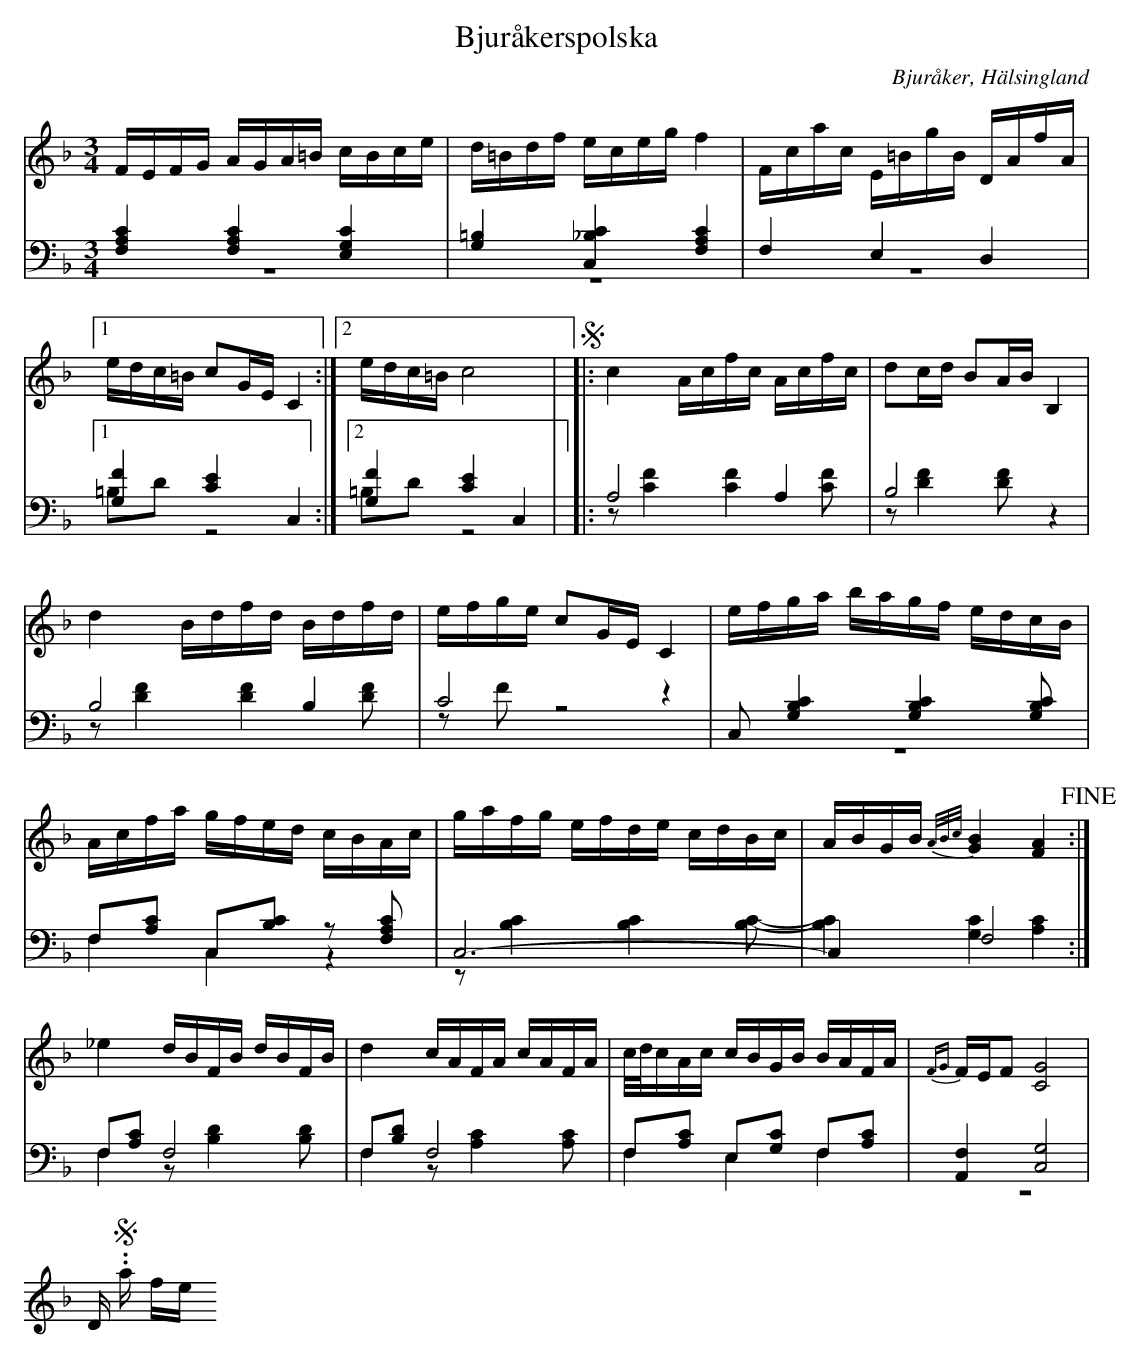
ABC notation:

X:1
T: Bjuråkerspolska
O: Bjuråker, Hälsingland
M: 3/4
L: 1/16
K: F
V:1
V:2
V:3 merge
V:1
FEFG AGA=B cBce|d=Bdf eceg f4|Fcac E=BgB DAfA|1 edc=B c2GE C4:|2 edc=B c8 |
!segno! |:c4 Acfc Acfc|d2cd B2AB B,4|d4 Bdfd Bdfd|efge c2GE C4|
efga bagf edcB|Acfa gfed cBAc|gafg efde cdBc|ABGB {A/B/c/}[G4B4] [F4A4] !fine!:|
_e4 dBFB dBFB|d4 cAFA cAFA|c/d/cAc cBGB BAFA|{FG}FEF2 [C8G8] |
!D.S. al fine!
V:2 clef=bass
[F,4A,4C4] [F,4A,4C4] [E,4G,4C4]|[G,4=B,4] [C,4_B,4C4] [F,4A,4C4]|F,4 E,4 D,4|1 [G,4F4] [C4E4] C,4:|2 [G,4F4] [C4E4] C,4 |
|:A,8 A,4|B,8 z4|B,8  B,4|C8 z4|
C,2 [G,4B,4C4] [G,4B,4C4] [G,2B,2C2]|F,2[A,2C2] C,2[B,2C2] z2 [F,2A,2C2]|C,12-|C,4 F,8:|
F,2[A,2C2] F,8|F,2[B,2D2] F,8|F,2[A,2C2] E,2[G,2C2] F,2[A,2C2]|[A,,4F,4] [C,8G,8]|
V:3 clef=bass
z12|z12|z12|1 =B,2D2 z8:|2 =B,2D2 z8|
|:z2 [C4F4] [C4F4] [C2F2]|z2 [D4F4] [D2F2] z4|z2 [D4F4] [D4F4] [D2F2]|z2 F2 z8|
z12|F,4 C,4 z4|z2 [B,4C4] [B,4C4] [B,2C2]-|[B,4C4] [G,4C4] [A,4C4]:|
F,4 z2 [B,4D4] [B,2D2]|F,4 z2 [A,4C4] [A,2C2]|F,4 E,4 F,4|z12|
